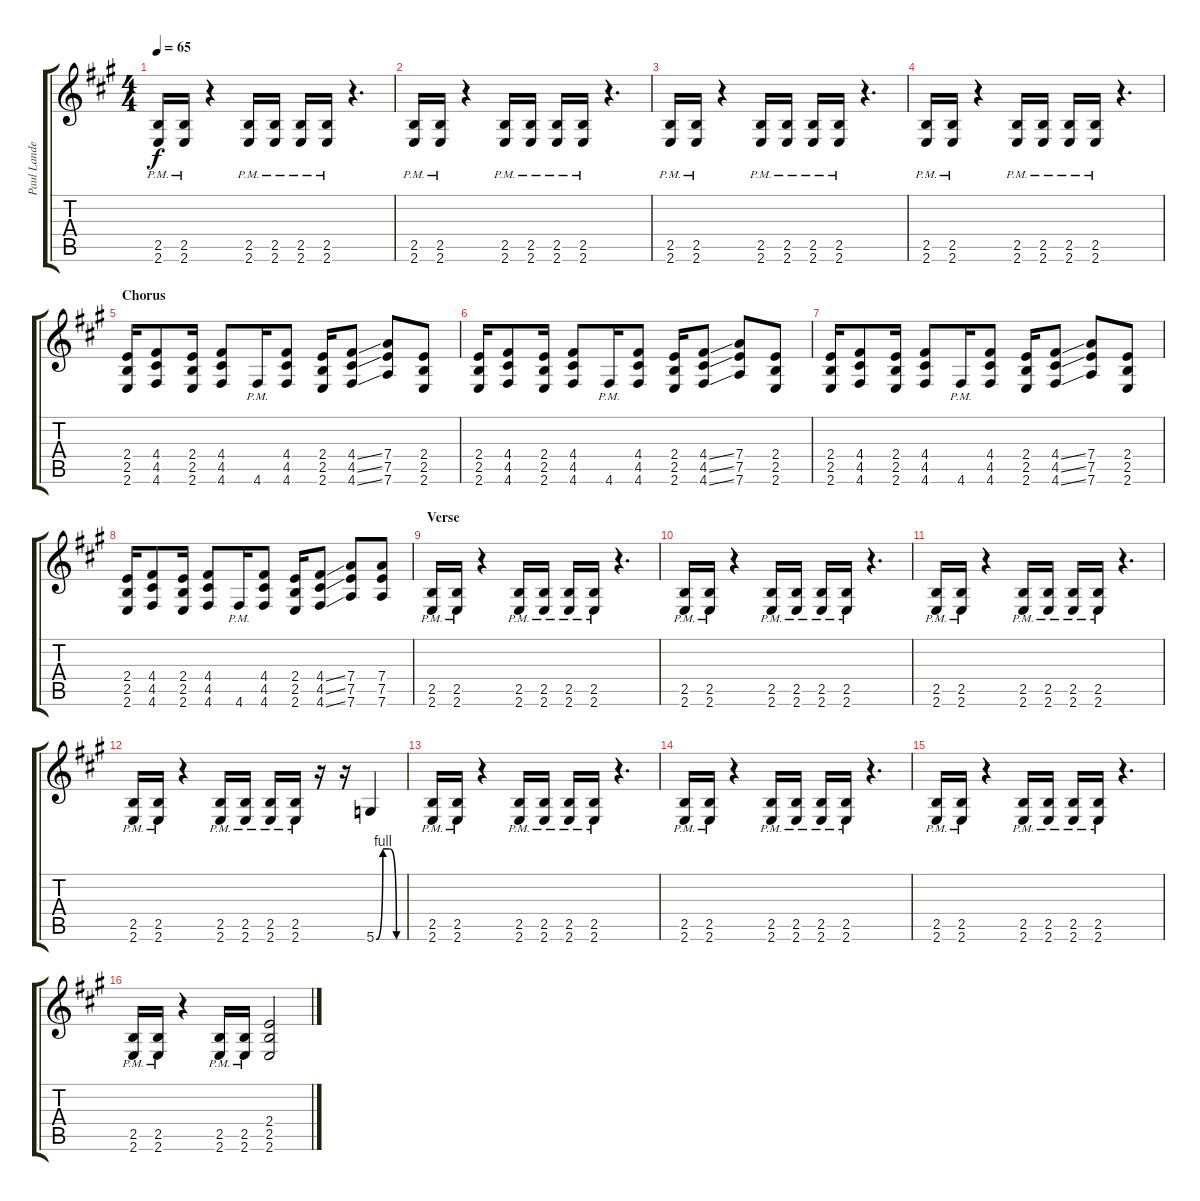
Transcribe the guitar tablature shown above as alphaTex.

\track ("Paul Landers - Guitar II" "Paul Lande") {instrument distortionguitar}
\staff {score tabs}
\tuning (E4 B3 G3 D3 A2 D2) {hide}
\ts (4 4)
\tempo 65
\clef g2
\ks a
(2.5{pm} 2.6{pm}).16{dy f} (2.5{pm} 2.6{pm}).16 r.4 (2.5{pm} 2.6{pm}).16 (2.5{pm} 2.6{pm}).16 (2.5{pm} 2.6{pm}).16 (2.5{pm} 2.6{pm}).16 r.4{d} |
(2.5{pm} 2.6{pm}).16 (2.5{pm} 2.6{pm}).16 r.4 (2.5{pm} 2.6{pm}).16 (2.5{pm} 2.6{pm}).16 (2.5{pm} 2.6{pm}).16 (2.5{pm} 2.6{pm}).16 r.4{d} |
(2.5{pm} 2.6{pm}).16 (2.5{pm} 2.6{pm}).16 r.4 (2.5{pm} 2.6{pm}).16 (2.5{pm} 2.6{pm}).16 (2.5{pm} 2.6{pm}).16 (2.5{pm} 2.6{pm}).16 r.4{d} |
(2.5{pm} 2.6{pm}).16 (2.5{pm} 2.6{pm}).16 r.4 (2.5{pm} 2.6{pm}).16 (2.5{pm} 2.6{pm}).16 (2.5{pm} 2.6{pm}).16 (2.5{pm} 2.6{pm}).16 r.4{d} |
\section ("" "Chorus")
(2.4 2.5 2.6).16 (4.4 4.5 4.6).8 (2.4 2.5 2.6).16 (4.4 4.5 4.6).8 4.6{pm}.16 (4.4 4.5 4.6).8 (2.4 2.5 2.6).16 (4.4{ss} 4.5{ss} 4.6{ss}).8 (7.4 7.5 7.6).8 (2.4 2.5 2.6).8 |
(2.4 2.5 2.6).16 (4.4 4.5 4.6).8 (2.4 2.5 2.6).16 (4.4 4.5 4.6).8 4.6{pm}.16 (4.4 4.5 4.6).8 (2.4 2.5 2.6).16 (4.4{ss} 4.5{ss} 4.6{ss}).8 (7.4 7.5 7.6).8 (2.4 2.5 2.6).8 |
(2.4 2.5 2.6).16 (4.4 4.5 4.6).8 (2.4 2.5 2.6).16 (4.4 4.5 4.6).8 4.6{pm}.16 (4.4 4.5 4.6).8 (2.4 2.5 2.6).16 (4.4{ss} 4.5{ss} 4.6{ss}).8 (7.4 7.5 7.6).8 (2.4 2.5 2.6).8 |
(2.4 2.5 2.6).16 (4.4 4.5 4.6).8 (2.4 2.5 2.6).16 (4.4 4.5 4.6).8 4.6{pm}.16 (4.4 4.5 4.6).8 (2.4 2.5 2.6).16 (4.4{ss} 4.5{ss} 4.6{ss}).8 (7.4 7.5 7.6).8 (7.4 7.5 7.6).8 |
\section ("" "Verse")
(2.5{pm} 2.6{pm}).16 (2.5{pm} 2.6{pm}).16 r.4 (2.5{pm} 2.6{pm}).16 (2.5{pm} 2.6{pm}).16 (2.5{pm} 2.6{pm}).16 (2.5{pm} 2.6{pm}).16 r.4{d} |
(2.5{pm} 2.6{pm}).16 (2.5{pm} 2.6{pm}).16 r.4 (2.5{pm} 2.6{pm}).16 (2.5{pm} 2.6{pm}).16 (2.5{pm} 2.6{pm}).16 (2.5{pm} 2.6{pm}).16 r.4{d} |
(2.5{pm} 2.6{pm}).16 (2.5{pm} 2.6{pm}).16 r.4 (2.5{pm} 2.6{pm}).16 (2.5{pm} 2.6{pm}).16 (2.5{pm} 2.6{pm}).16 (2.5{pm} 2.6{pm}).16 r.4{d} |
(2.5{pm} 2.6{pm}).16 (2.5{pm} 2.6{pm}).16 r.4 (2.5{pm} 2.6{pm}).16 (2.5{pm} 2.6{pm}).16 (2.5{pm} 2.6{pm}).16 (2.5{pm} 2.6{pm}).16 r.16 r.16 5.6{be (custom 0 0 15 4 30 4 45 0 60 0)}.4 |
(2.5{pm} 2.6{pm}).16 (2.5{pm} 2.6{pm}).16 r.4 (2.5{pm} 2.6{pm}).16 (2.5{pm} 2.6{pm}).16 (2.5{pm} 2.6{pm}).16 (2.5{pm} 2.6{pm}).16 r.4{d} |
(2.5{pm} 2.6{pm}).16 (2.5{pm} 2.6{pm}).16 r.4 (2.5{pm} 2.6{pm}).16 (2.5{pm} 2.6{pm}).16 (2.5{pm} 2.6{pm}).16 (2.5{pm} 2.6{pm}).16 r.4{d} |
(2.5{pm} 2.6{pm}).16 (2.5{pm} 2.6{pm}).16 r.4 (2.5{pm} 2.6{pm}).16 (2.5{pm} 2.6{pm}).16 (2.5{pm} 2.6{pm}).16 (2.5{pm} 2.6{pm}).16 r.4{d} |
(2.5{pm} 2.6{pm}).16 (2.5{pm} 2.6{pm}).16 r.4 (2.5{pm} 2.6{pm}).16 (2.5{pm} 2.6{pm}).16 (2.4 2.5 2.6).2
